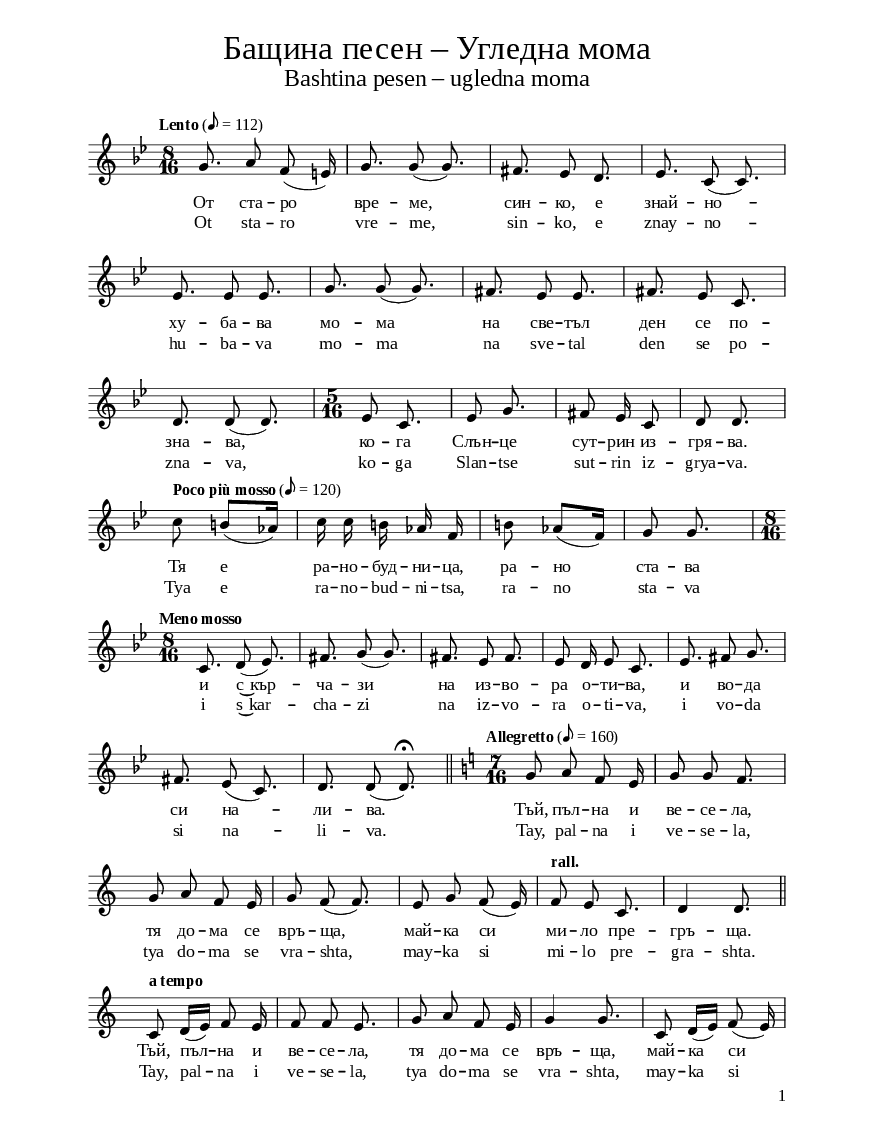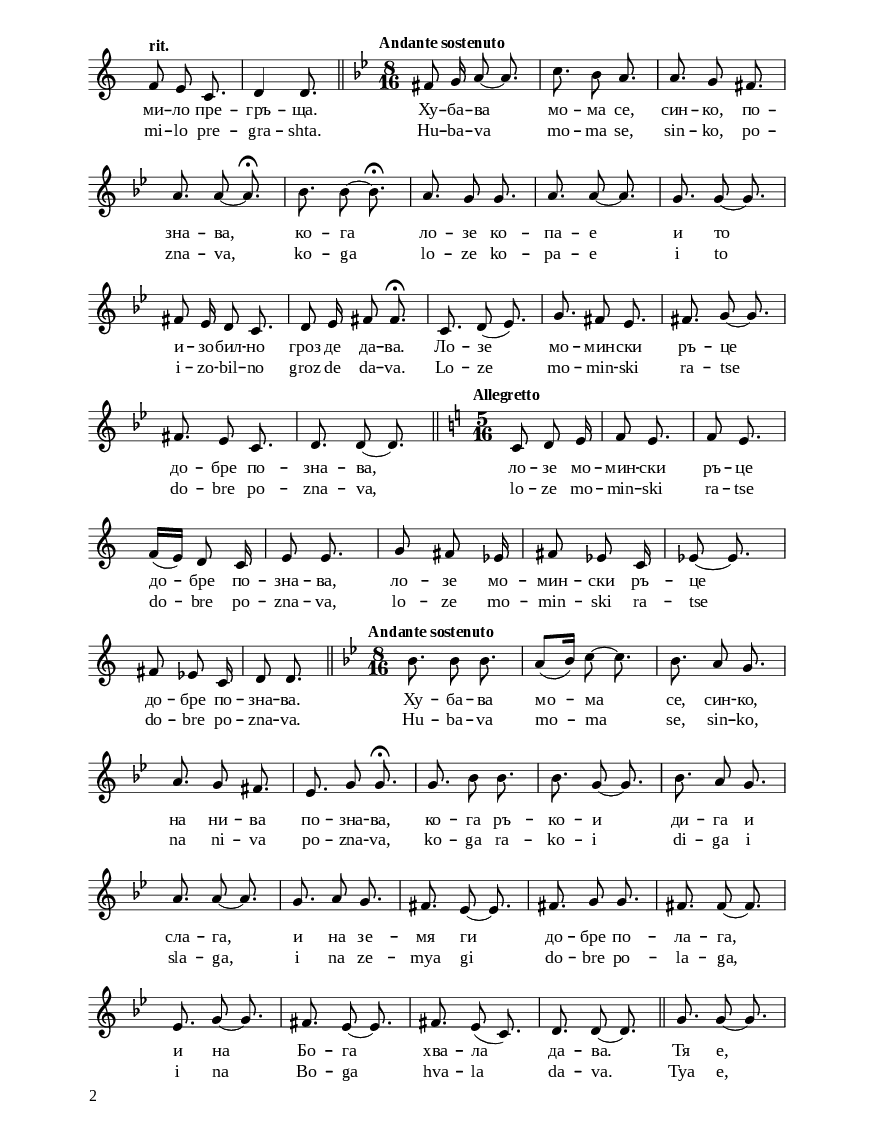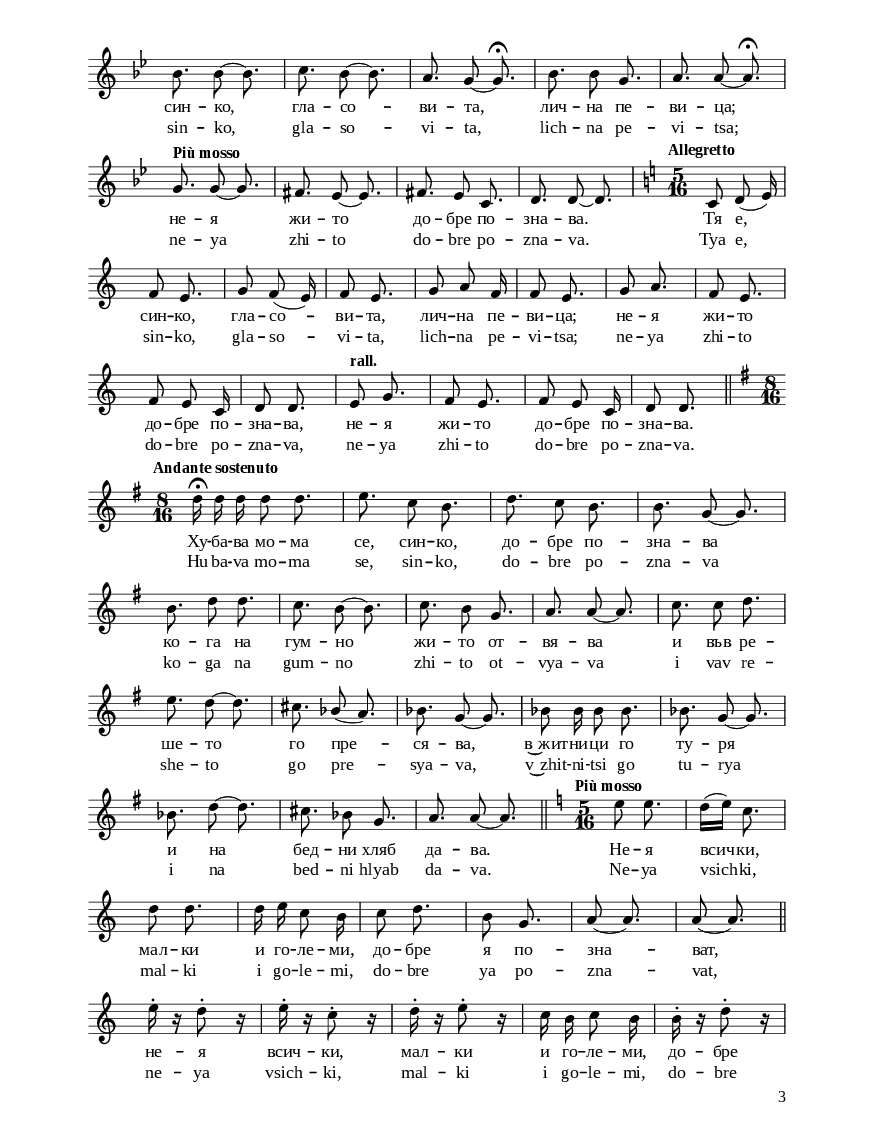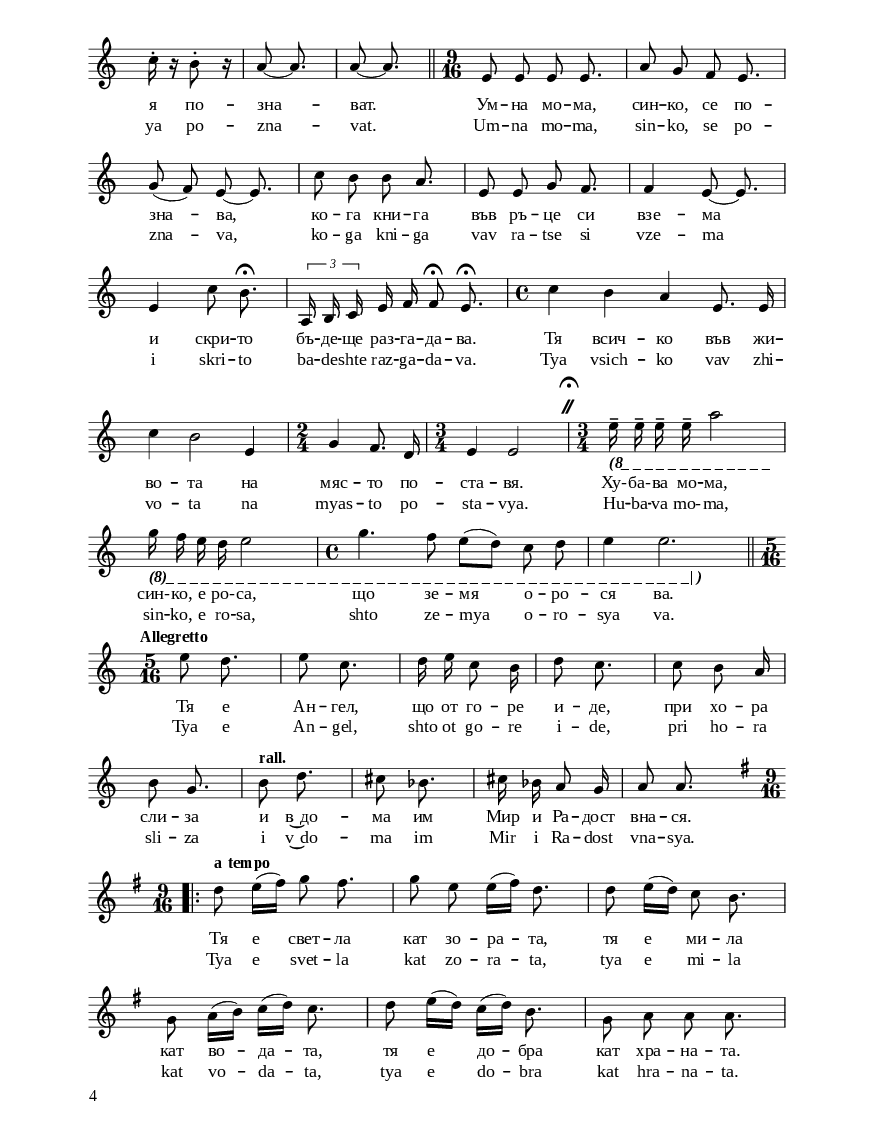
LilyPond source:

\version "2.24.0"

% include paper part and global functions
\include "include/globals.ily"

\bookpart {
  \include "include/bookpart-paper.ily"
  \score {
    \include "include/score-layout.ily"

    \new Voice  \relative c' {
      \clef treble
      \key bes \major
      \time 8/16
      \tempoFunc "Lento" 8 "112"
      \autoBeamOff
      g'8. a8 f(e16) |
      g8. g8(g8.) |
      fis8. ees8 d8. |
      ees8. c8(c8.) | \break

      ees8. ees8 ees8. |
      g8. g8(g8.)  |
      fis8. ees8 ees8.  |
      fis8. ees8 c8.  | \break

      d8. d8(d8.)  |
      \repeat volta 1 {
        \time 5/16 ees8 c8.  |
        ees8 g8. |
        fis8 ees16 c8  |
        d8 d8. | \break
      }

      \repeat volta 1 {
        \tempoFunc "Poco più mosso" 8 "120"

        c'8 b8[(aes16)] |  |
        c16 c b aes f |  |
        b8 aes([f16])  |
        g8 g8. |
      }
      \time 8/16 \break
      \tempo "Meno mosso" c,8. d8(ees8.) |
      fis8. g8 (g8.) |
      fis8. ees8 fis8. |
      ees8 d16 ees8 c8. |
      ees8. fis8 g8. | \break

      fis8.ees8(c8.) |
      d8. d8(d8.\fermata) | \bar "||"
      \time 7/16
      \key c \major
      \tempoFunc "Allegretto" 8 "160"
      g8 a f e16 |
      g8 g f8. | \break

      g8 a f e16 |
      g8 f(f8.) |
      e8 g f(e16) |
      \tempo "rall." f8 e c8. |
      d4 d8. | \bar "||" \break

      \tempo "a tempo"
      c8 d16[(e)] f8 e16 |
      f8 f e8. |
      g8 a f e16 |
      g4 g8. |
      c,8 d16[(e)] f8(e16) | \break

      \tempo "rit."
      f8 e c8. |
      d4 d8. | \bar "||"
      \key bes \major
      \time 8/16
      \tempo "Andante sostenuto"
      fis8 g16 a8~ a8. |
      c8. bes8 a8. |
      a8. g8 fis8. | \break

      a8. a8~ a8.\fermata |
      bes8. bes8~ bes8.\fermata |
      a8. g8 g8. |
      a8. a8~ a8. |
      g8. g8~ g8. | \break

      fis8 ees16 d8 c8. |
      d8 ees16 fis8 fis8.\fermata |
      c8. d8(ees8.) |
      g8. fis8 ees8. |
      fis8. g8~ g8. | \break

      fis8. ees8 c8. |
      d8. d8~ d8. | \bar "||"
      \key c \major
      \time 5/16
      \tempo "Allegretto"
      c8 d e 16 |
      f8 e8. |
      f8 e8. | \break

      f16[(e)] d8 c16 |
      e8 e8.|
      g8 fis ees16 |
      fis8 ees8 c16 |
      ees8~ ees8. | \break

      fis8 ees8 c16 |
      d8 d8. | \bar "||"
      \key bes \major
      \time 8/16
      \tempo "Andante sostenuto"
      bes'8. bes8 bes8. |
      a8[(bes16)] c8~ c8. |
      bes8. a8 g8. | \break
      a8. g8 fis8. |
      ees8. g8 g8.\fermata |
      g8. bes8 bes8. |
      bes8. g8~ g8. |
      bes8. a8 g8. | \break

      a8. a8~ a8. |
      g8. a8 g8. |
      fis8. ees8~ ees8. |
      fis8. g8 g8. |
      fis8. fis8~ fis8. | \break

      ees8. g8~ g8. |
      fis8. ees8~ ees8. |
      fis8. ees8(c8.) |
      d8. d8~ d8. | \bar "||"
      g8. g8~ g8. | \break

      bes8. bes8~ bes8. |
      c8. bes8~ bes8. |
      a8. g8~ g8.\fermata |
      bes8. bes8 g8. |
      a8. a8~ a8.\fermata | \break

      \repeat volta 1 {
        \tempo "Più mosso"
        g8. g8~ g8. |
        fis8. ees8~ ees8. |
        fis8. ees8 c8. |
        d8. d8~ d8. |
      }
      \key c \major
      \time 5/16
      \tempo "Allegretto"
      c8 d(e16) | \break

      f8 e8. |
      g8 f8(e16) |
      f8 e8. |
      g8 a f16 |
      f8 e8. |
      g8 a8. |
      f8 e8. | \break

      f8 e c16 |
      d8 d8. |
      \tempo "rall."
      e8 g8. |
      f8 e8. |
      f8 e c16 |
      d8 d8. | \bar "||"
      \time 8/16
      \key g \major
      \break

      \tempo "Andante sostenuto"
      d'16\fermata d d d8 d8. |
      e8. c8 b8. |
      d8. c8 b8. |
      b8. g8~ g8. \break

      b8. d8 d8. |
      c8. b8~ b8. |
      c8. b8 g8. |
      a8. a8~ a8. |
      c8. c8 d8. | \break

      e8. d8~ d8. |
      cis8. \stemUp bes8(a8.) \stemNeutral |
      bes8. g8~ g8. |
      bes8 bes16 bes8 bes8. |
      bes8. g8~ g8. | \break
      bes8. d8~ d8. |
      cis8. bes8 g8. |
      a8. a8~ a8. |  \bar "||"
      \key c \major
      \time 5/16
      \tempo "Più mosso" e'8 e8. |
      d16[(e)] c8. | \break
      d8 d8. |
      d16 e c8  b16 |
      c8 d8. |
      b8 g8. |
      a8~ a8. |
      a8~ a8. | \bar "||" \break

      e'16\staccato r16 d8\staccato r16 |
      e16\staccato r16 c8\staccato r16 |
      d16\staccato r16 e8\staccato r16 |
      c16 b c8 b16 |
      b16\staccato r16 d8\staccato r16 | \break

      c16\staccato r16 b8\staccato r16 |
      a8~ a8. |
      a8~ a8. |  \bar "||"
      \time 9/16
      \tempo "" e8 e e e8. |
      a8 g f e8. | \break

      g8(f) e8~ e8. |
      c'8 b b a8. |
      e8 e g f8. |
      f4 e8~ e8. | \break

      e4 c'8 b8.\fermata |
      \tuplet 3/2 { a,16 b c } e f f8\fermata e8.\fermata |
      \time 4/4 c'4 b a e8. e16  \break |

      c'4 b2 e,4 |
      \time 2/4 g4 f8. d16 |
      \time 3/4 e4   e2 \mark\markup{ \column { \hspace #0 \center-align \normalsize \musicglyph #"scripts.ufermata"  \center-align \normalsize \musicglyph #"scripts.caesura.straight" }}
      |
      \bar "|"
      \time 3/4  | % 149

      e'16_\markup \bold \italic {"(8_ _ _ _ _ _ _ _ _ _ _ _ _"} --e16 --e16 --
      e16 --a2   \break | % 151
      g16_\markup \bold \italic {"(8)_ _ _ _ _ _ _ _ _ _ _ _ _ _ _ _ _ _ _ _ _ _ _ _ _ _ _ _ _ _ _ _ _ _ _ _ _ _ _ _ _ _ _ _ _| )"} f16 e16 d16
      e2 | % 152

      \time 4/4  | % 152
      g4.f8 e8 ( [d8 ] ) 
      c8 d8  | % 153
      e4 e2. \bar "||" \break
      \tempo "Allegretto"
      \time 5/16  | % 154
      e8 d8. | % 155
      e8 c8. | % 156
      d16 e16  c8 b16 |% 158
      d8 c8. | c8 b8 a16 | \break
      b8  g8. |
      b8 ^\markup{ \bold {rall.} }d8. | % 161
      cis8 bes8. | % 162
      cis16 bes16  a8  g16 | % 163
      a8  a8. \bar "||"

      \break \repeat volta 1 {
        | % 164
        \bar ".|:" \key g \major \time 9/16 | % 164
        d8 ^\markup{ \bold {a tempo} } e16 ( [
        fis16 ) ] g8 fis8. | % 165
        g8 e8 e16 ( [ \stemDown
        fis16 ) ]d8. | % 166
        d8 e16 ( [d16 ) ] \stemDown
        c8 b8. \break | % 167
        g8 a16 ( [  b16 ) ]c16 (
        [d16 ) ]c8. | % 168
        d8 e16 ( [d16 ) ] \stemDown
        c16 ( [d16 ) ]b8. | % 169
        g8  a8  a8  a8.
      }


    }

    \addlyrics {
      От ста -- ро вре -- ме, син -- ко, е знай -- но --
      ху -- ба -- ва мо -- ма на све -- тъл ден се по --
      зна -- ва, ко -- га Слън -- це сут -- рин из -- гря -- ва.
      Тя е ра -- но -- буд -- ни -- ца, ра -- но ста -- ва
      и с~кър -- ча -- зи на из -- во -- ра о -- ти -- ва, и во -- да
      си на -- ли -- ва. Тъй, пъл -- на и ве -- се -- ла,
      тя до -- ма се връ -- ща, май -- ка си ми -- ло пре -- гръ -- ща.
      Тъй, пъл -- на и ве -- се -- ла,  тя до -- ма се връ -- ща, май -- ка си
      ми -- ло пре -- гръ -- ща. Ху -- ба -- ва мо -- ма се, син -- ко, по --
      зна -- ва, ко -- га ло -- зе ко -- па -- е и то
      и -- зо -- бил -- но гроз -- де да -- ва. Ло -- зе мо -- мин -- ски ръ -- це
      до -- бре по -- зна -- ва, ло -- зе мо -- мин -- ски ръ -- це
      до -- бре по -- зна -- ва, ло -- зе мо -- мин -- ски ръ -- це
      до -- бре по -- зна -- ва. Ху -- ба -- ва мо -- ма се, син -- ко,
      на ни -- ва по -- зна -- ва, ко -- га ръ -- ко -- и ди -- га и
      сла -- га, и на  зе -- мя ги до -- бре по -- ла -- га,
      и на Бо -- га хва -- ла да -- ва. Тя е,
      син -- ко, гла -- со -- ви -- та, лич -- на пе -- ви -- ца;
      не -- я жи -- то до -- бре по -- зна -- ва. Тя е,
      син -- ко, гла -- со -- ви -- та, лич -- на пе -- ви -- ца; не -- я жи -- то
      до -- бре по -- зна -- ва, не -- я жи -- то до -- бре по -- зна -- ва.
      Ху -- ба -- ва мо -- ма се, син -- ко, до -- бре по -- зна -- ва
      ко -- га на гум -- но жи -- то от -- вя -- ва и във ре --
      ше -- то го пре -- ся -- ва, в~жит -- ни -- ци го ту -- ря
      и на бед -- ни хляб да -- ва. Не -- я всич -- ки,
      мал -- ки и го -- ле -- ми, до -- бре я по -- зна -- ват,
      не -- я всич -- ки, мал -- ки и го -- ле -- ми, до -- бре
      я по -- зна -- ват. Ум -- на мо -- ма, син -- ко, се по --
      зна -- ва, ко -- га кни -- га във ръ -- це си взе -- ма
      и скри -- то бъ -- де -- ще раз -- га -- да -- ва. Тя всич -- ко във жи --
      во -- та на мяс -- то по -- ста -- вя. Ху- -- ба- -- ва мо -- ма,
      син- -- ко, е ро- -- са, що зе -- мя о -- ро -- ся ва.
      Тя е Ан -- гел, що от го -- ре и -- де, при хо -- ра
      сли -- за  и в~до -- ма им Мир и Ра -- дост вна -- ся.
      Тя е свет -- ла кат зо -- ра -- та, тя е ми -- ла
      кат во -- да -- та, тя е до -- бра кат хра -- на -- та.
    }

    \addlyrics {
      Ot sta -- ro vre -- me, sin -- ko, e znay -- no --
      hu -- ba -- va mo -- ma na sve -- tal den se po --
      zna -- va, ko -- ga Slan -- tse sut -- rin iz -- grya -- va.
      Tya e ra -- no -- bud -- ni -- tsa, ra -- no sta -- va
      i s~kar -- cha -- zi na iz -- vo -- ra o -- ti -- va, i vo -- da
      si na -- li -- va. Tay, pal -- na i ve -- se -- la,
      tya do -- ma se vra -- shta, may -- ka si mi -- lo pre -- gra -- shta.
      Tay, pal -- na i ve -- se -- la,  tya do -- ma se vra -- shta, may -- ka si
      mi -- lo pre -- gra -- shta. Hu -- ba -- va mo -- ma se, sin -- ko, po --
      zna -- va, ko -- ga lo -- ze ko -- pa -- e i to
      i -- zo -- bil -- no groz -- de da -- va. Lo -- ze mo -- min -- ski ra -- tse
      do -- bre po -- zna -- va, lo -- ze mo -- min -- ski ra -- tse
      do -- bre po -- zna -- va, lo -- ze mo -- min -- ski ra -- tse
      do -- bre po -- zna -- va. Hu -- ba -- va mo -- ma se, sin -- ko,
      na ni -- va po -- zna -- va, ko -- ga ra -- ko -- i di -- ga i
      sla -- ga, i na  ze -- mya gi do -- bre po -- la -- ga,
      i na Bo -- ga hva -- la da -- va. Tya e,
      sin -- ko, gla -- so -- vi -- ta, lich -- na pe -- vi -- tsa;
      ne -- ya zhi -- to do -- bre po -- zna -- va. Tya e,
      sin -- ko, gla -- so -- vi -- ta, lich -- na pe -- vi -- tsa; ne -- ya zhi -- to
      do -- bre po -- zna -- va, ne -- ya zhi -- to do -- bre po -- zna -- va.
      Hu -- ba -- va mo -- ma se, sin -- ko, do -- bre po -- zna -- va
      ko -- ga na gum -- no zhi -- to ot -- vya -- va i vav re --
      she -- to go pre -- sya -- va, v~zhit -- ni -- tsi go tu -- rya
      i na bed -- ni hlyab da -- va. Ne -- ya vsich -- ki,
      mal -- ki i go -- le -- mi, do -- bre ya po -- zna -- vat,
      ne -- ya vsich -- ki, mal -- ki i go -- le -- mi, do -- bre
      ya po -- zna -- vat. Um -- na mo -- ma, sin -- ko, se po --
      zna -- va, ko -- ga kni -- ga vav ra -- tse si vze -- ma
      i skri -- to ba -- de -- shte raz -- ga -- da -- va. Tya vsich -- ko vav zhi --
      vo -- ta na myas -- to po -- sta -- vya. Hu -- ba -- va mo- -- ma,
      sin -- ko, e ro -- sa, shto ze -- mya o -- ro -- sya va.
      Tya e An -- gel, shto ot go -- re i -- de, pri ho -- ra
      sli -- za  i v~do -- ma im Mir i Ra -- dost vna -- sya.
      Tya e svet -- la kat zo -- ra -- ta, tya e mi -- la
      kat vo -- da -- ta, tya e do -- bra kat hra -- na -- ta.
    }

    \header {
      title = \titleFunc "Бащина песен – Угледна мома" "Bashtina pesen – ugledna moma"
    }

    \midi{}

  } % score


\pageBreak

  % include foreign translation(s) of the song
  \version "2.24.0"

\markup \fill-line { \fontsize #deTitleFontSize "Das Lied des Vaters – schönes Mädchen" }
\markup \null
\markup \null
\markup \fontsize #deCoupletFontSize {
    \hspace #10
    \override #'(baseline-skip . 1.9)
    \column {


  \line { " "Seit alten Zeiten, mein Sohn, ist bekannt,  }

  \line { " "dass das schöne Mädchen am hellen Tag erkannt wird,  }

  \line { " "wenn die Sonne morgens aufgeht,  }

  \line { " "wenn die Sonne morgens aufgeht.  }
   \line { " " }

  \line { " "Es ist frühaufstehnd; es steht früh auf (2)  }

  \line { " "und geht mit den Krügen zu der Quelle,  }

  \line { " "und füllt Wasser.  }

  \line { " "So erfüllt und fröhlich,  }

  \line { " "geht es nach Hause  }

  \line { " "und umarmt lieblich ihre Mutter.  }
   \line { " " }

  \line { " "Das schöne Mädchen, mein Sohn, erkennt man dann,  }

  \line { " "wenn es den Weinberg umgräbt,  }

  \line { " "und er reichlich Trauben gibt.  }

  \line { " "Der Weinberg kennt gut die Hände des Mädchens.  }

   \line { " " }

  \line { " "Das schöne Mädchen, mein Sohn, erkennt man am Feld  }

  \line { " "wenn sie die Garben hebt und hinstellt,  }

  \line { " "sie gut auf dem Boden hinlegt,  }

  \line { " "und Gott lobpreist.  }
   \line { " " }

  \line { " "Sie ist, mein Sohn stimmgewaltig,  }

  \line { " "eine schöne Sängerin;  }

  \line { " "der Weizen kennt sie gut,  }

  \line { " "der Weizen kennt sie gut.  }

  \line { " "Sie ist, mein Sohn stimmgewaltig,  }

  \line { " "eine gute Sängerin;  }

  \line { " "der Weizen kennt sie gut,  }

  \line { " "der Weizen kennt sie gut.  }

  \line { " "Das schöne Mädchen, mein Sohn, erkennt man gut,
  }
  \line { " "wenn sie in der Tenne den Weizen drischt,  }

  \line { " "ihn durchsiebt,  }

  \line { " "ihn in den Speicher bringt   }

  \line { " "und den Armen Brot gibt.  }

  \line { " "Kleine und Große kennen sie gut.  }
   \line { " " }

  \line { " "Ein kluges Mädchen, mein Sohn erkennt man,  }

  \line { " "wenn es ein Buch in die Hände nimmt   }

  \line { " "und die verborgene Zukunft enträtselt.  }

  \line { " "Es stellt alles an seinem Platz.  }

  \line { " "Ein schönes Mädchen, mein Sohn, ist der Tau,  }

  \line { " "der den Boden befeuchtet.  }

  \line { " "Es ist ein Engel, der von oben kommt,  }

  \line { " "zu den Menschen herabsteigt,  }

  \line { " "und bringt Frieden und Freude in ihrem Zuhause.  }

  \line { " "Es ist hell wie die Morgenröte,  }

  \line { " "es ist lieb wie das Wasser,  }

  \line { " "es ist gut wie das Essen.  }




  }
}


} % bookpart
